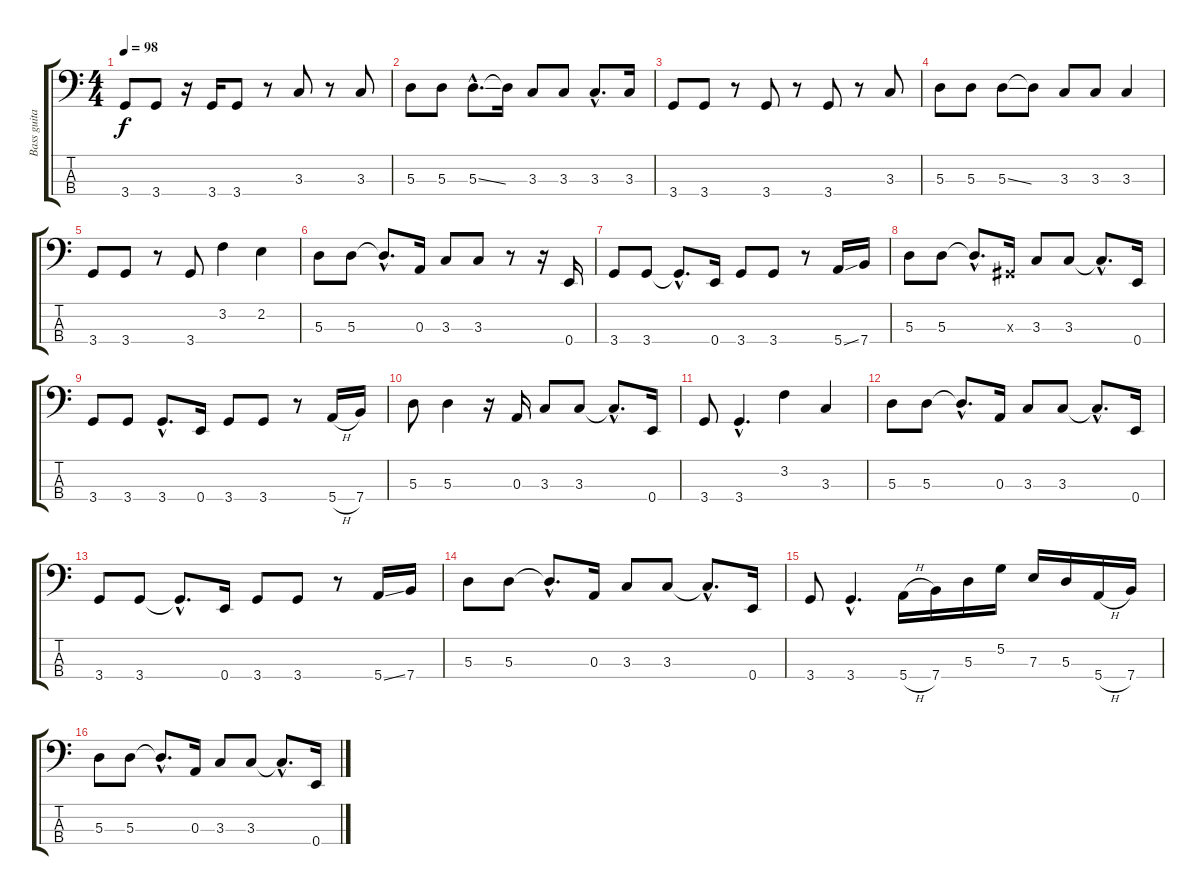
\track ("Bass guitar" "Bass guita") {instrument electricbassfinger}
\staff {score tabs}
\tuning (G2 D2 A1 E1) {hide}
\ts (4 4)
\tempo 98
\clef f4
\ks c
3.4.8{dy f} 3.4.8 r.16 3.4.16 3.4.8 r.8 3.3.8 r.8 3.3.8 |
5.3.8 5.3.8 5.3{ss hac}.8{d} 5.3{t}.16 3.3.8 3.3.8 3.3{hac}.8{d} 3.3.16 |
3.4.8 3.4.8 r.8 3.4.8 r.8 3.4.8 r.8 3.3.8 |
5.3.8 5.3.8 5.3{ss}.8 5.3{t}.8 3.3.8 3.3.8 3.3.4 |
3.4.8 3.4.8 r.8 3.4.8 3.2.4 2.2.4 |
5.3.8 5.3.8 5.3{hac t}.8{d} 0.3.16 3.3.8 3.3.8 r.8 r.16 0.4.16 |
3.4.8 3.4.8 3.4{hac t}.8{d} 0.4.16 3.4.8 3.4.8 r.8 5.4{ss}.16 7.4.16 |
5.3.8 5.3.8 5.3{hac t}.8{d} -1.3{x}.16 3.3.8 3.3.8 3.3{hac t}.8{d} 0.4.16 |
3.4.8 3.4.8 3.4{hac}.8{d} 0.4.16 3.4.8 3.4.8 r.8 5.4{h}.16 7.4.16 |
5.3.8 5.3.4 r.16 0.3.16 3.3.8 3.3.8 3.3{hac t}.8{d} 0.4.16 |
3.4.8 3.4{hac}.4{d} 3.2.4 3.3.4 |
5.3.8 5.3.8 5.3{hac t}.8{d} 0.3.16 3.3.8 3.3.8 3.3{hac t}.8{d} 0.4.16 |
3.4.8 3.4.8 3.4{hac t}.8{d} 0.4.16 3.4.8 3.4.8 r.8 5.4{ss}.16 7.4.16 |
5.3.8 5.3.8 5.3{hac t}.8{d} 0.3.16 3.3.8 3.3.8 3.3{hac t}.8{d} 0.4.16 |
3.4.8 3.4{hac}.4{d} 5.4{h}.16 7.4.16 5.3.16 5.2.16 7.3.16 5.3.16 5.4{h}.16 7.4.16 |
5.3.8 5.3.8 5.3{hac t}.8{d} 0.3.16 3.3.8 3.3.8 3.3{hac t}.8{d} 0.4.16
